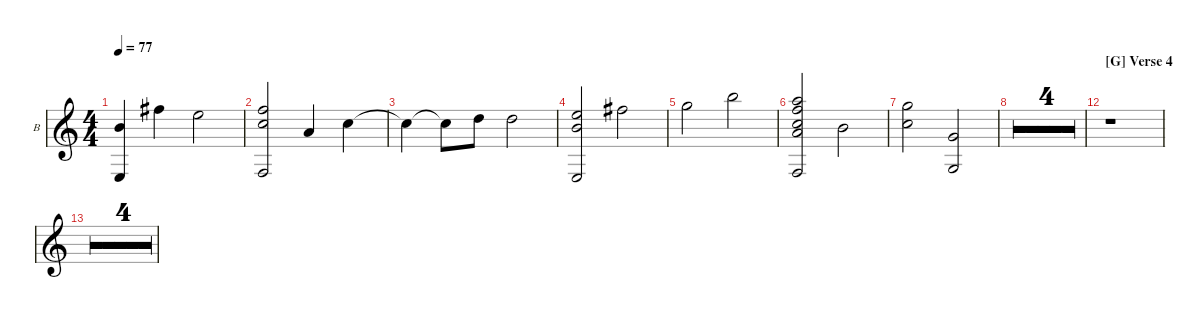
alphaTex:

\hideDynamics
\bracketExtendMode groupsimilarinstruments
\firstSystemTrackNameOrientation horizontal
\otherSystemsTrackNameOrientation horizontal
\track ("Bell" "B") {multiBarRest instrument tubularbells}
\staff {score}
\tuning (E4 B3 G3 D3 A2 E2)
\displaytranspose 12
\ts (4 4)
\tempo 77
\clef g2
\ks c
(0.2{t} 0.6{t}).4{dy f} 2.1.4 0.1.2 |
(1.1 1.2 1.6).2 2.3.4 1.2.4 |
1.2{t}.4 1.2{t}.8 3.2.8 3.2.2 |
(0.1 0.2 0.6).2 2.1.2 |
3.1.2 7.1.2 |
(5.1 6.2 5.3 7.4 1.6).2 4.3.2 |
(3.1 5.3).2 (5.4 3.6).2 |
r.1 |
r.1 |
r.1 |
r.1 |
\section ("G" "Verse 4")
r.1 |
r.1 |
r.1 |
r.1 |
r.1
